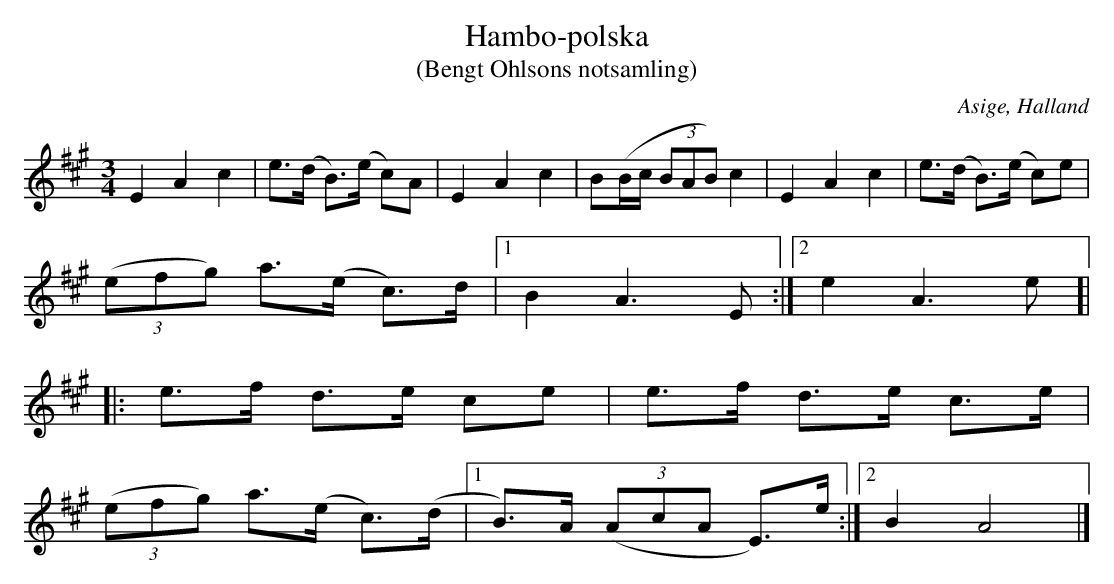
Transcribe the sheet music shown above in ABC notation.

X:1
T:Hambo-polska
T:(Bengt Ohlsons notsamling)
O:Asige, Halland
O:Gislaved, Sm land
M:3/4
K:A
L:1/8
E2A2c2|e>(d B)>(e c)A | E2A2c2| B(B/2c/2 (3BAB) c2 | E2A2c2|e>(d B)>(e c)e |
 ((3efg) a>(e c)>d |1 B2 A3 E :|2 e2 A3 e]|
|: e>f d>e ce |e>f d>e c>e |
 ((3efg) a>(e c)>(d |1 B)>A (3(AcA E)>e :|2 B2 A4|]
